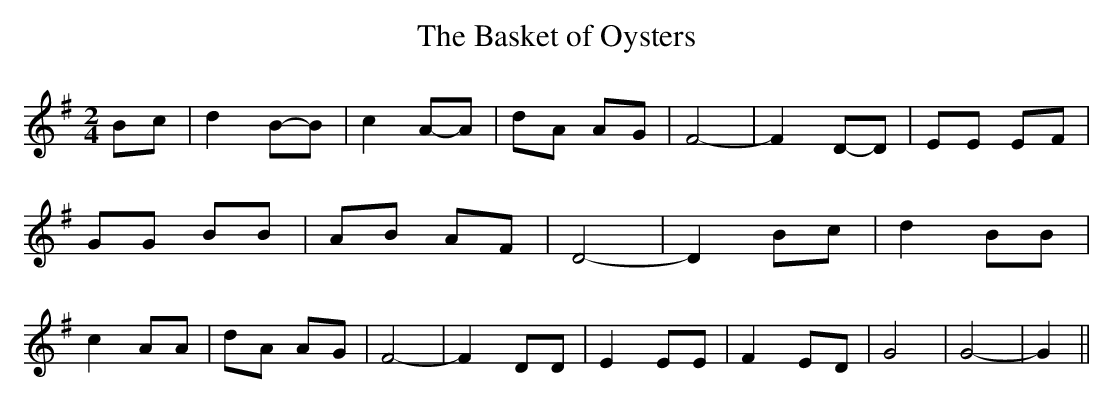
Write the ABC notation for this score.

X:1
T:The Basket of Oysters
M:2/4
L:1/8
K:G
B-c| d2B-B| c2-A-A|d-A AG| F4-| F2D-D| EE EF| GG BB| AB AF| D4-| D2B-c|\
 d2 BB| c2 AA| dA AG| F4-| F2 DD| E2 EE| F2 ED| G4| G4-| G2||
